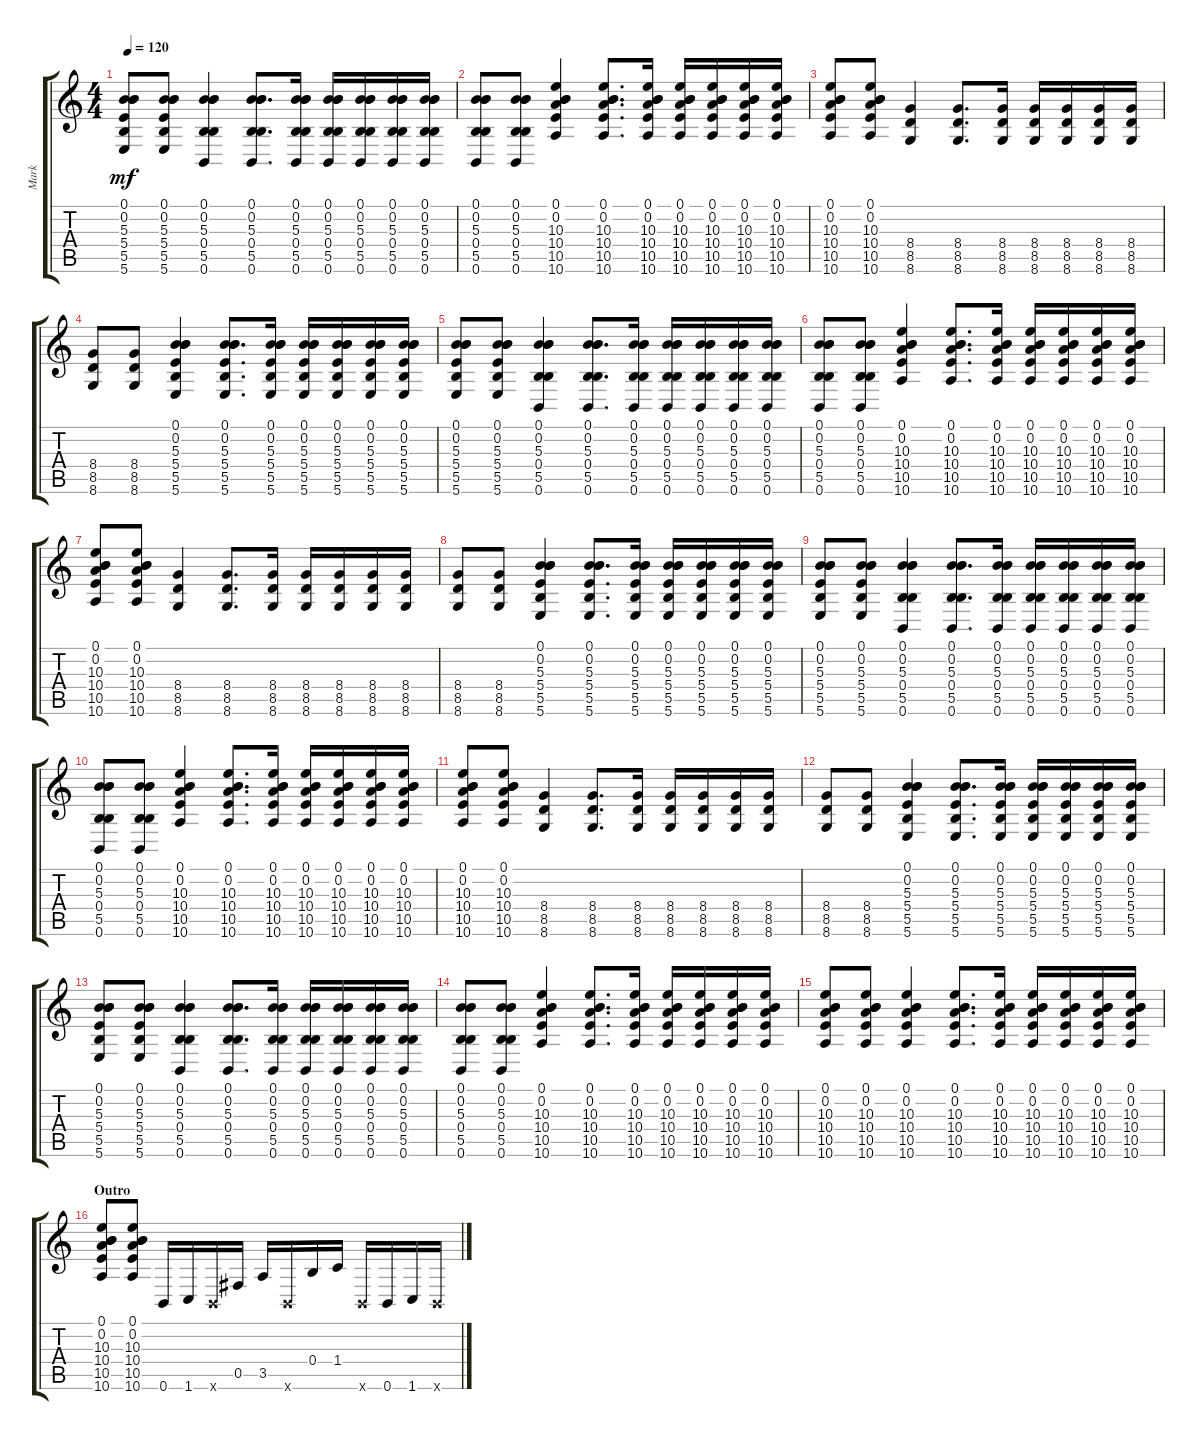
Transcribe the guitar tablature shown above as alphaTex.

\track ("Mark" "Mark") {instrument distortionguitar}
\staff {score tabs}
\tuning (B3 B3 Gb3 B2 Gb2 B1) {hide}
\ts (4 4)
\tempo 120
\clef g2
\ks c
(0.1 0.2 5.3 5.4 5.5 5.6).8{dy mf} (0.1 0.2 5.3 5.4 5.5 5.6).8 (0.1 0.2 5.3 0.4 5.5 0.6).4 (0.1 0.2 5.3 0.4 5.5 0.6).8{d} (0.1 0.2 5.3 0.4 5.5 0.6).16 (0.1 0.2 5.3 0.4 5.5 0.6).16 (0.1 0.2 5.3 0.4 5.5 0.6).16 (0.1 0.2 5.3 0.4 5.5 0.6).16 (0.1 0.2 5.3 0.4 5.5 0.6).16 |
(0.1 0.2 5.3 0.4 5.5 0.6).8 (0.1 0.2 5.3 0.4 5.5 0.6).8 (0.1 0.2 10.3 10.4 10.5 10.6).4 (0.1 0.2 10.3 10.4 10.5 10.6).8{d} (0.1 0.2 10.3 10.4 10.5 10.6).16 (0.1 0.2 10.3 10.4 10.5 10.6).16 (0.1 0.2 10.3 10.4 10.5 10.6).16 (0.1 0.2 10.3 10.4 10.5 10.6).16 (0.1 0.2 10.3 10.4 10.5 10.6).16 |
(0.1 0.2 10.3 10.4 10.5 10.6).8 (0.1 0.2 10.3 10.4 10.5 10.6).8 (8.4 8.5 8.6).4 (8.4 8.5 8.6).8{d} (8.4 8.5 8.6).16 (8.4 8.5 8.6).16 (8.4 8.5 8.6).16 (8.4 8.5 8.6).16 (8.4 8.5 8.6).16 |
(8.4 8.5 8.6).8 (8.4 8.5 8.6).8 (0.1 0.2 5.3 5.4 5.5 5.6).4 (0.1 0.2 5.3 5.4 5.5 5.6).8{d} (0.1 0.2 5.3 5.4 5.5 5.6).16 (0.1 0.2 5.3 5.4 5.5 5.6).16 (0.1 0.2 5.3 5.4 5.5 5.6).16 (0.1 0.2 5.3 5.4 5.5 5.6).16 (0.1 0.2 5.3 5.4 5.5 5.6).16 |
(0.1 0.2 5.3 5.4 5.5 5.6).8 (0.1 0.2 5.3 5.4 5.5 5.6).8 (0.1 0.2 5.3 0.4 5.5 0.6).4 (0.1 0.2 5.3 0.4 5.5 0.6).8{d} (0.1 0.2 5.3 0.4 5.5 0.6).16 (0.1 0.2 5.3 0.4 5.5 0.6).16 (0.1 0.2 5.3 0.4 5.5 0.6).16 (0.1 0.2 5.3 0.4 5.5 0.6).16 (0.1 0.2 5.3 0.4 5.5 0.6).16 |
(0.1 0.2 5.3 0.4 5.5 0.6).8 (0.1 0.2 5.3 0.4 5.5 0.6).8 (0.1 0.2 10.3 10.4 10.5 10.6).4 (0.1 0.2 10.3 10.4 10.5 10.6).8{d} (0.1 0.2 10.3 10.4 10.5 10.6).16 (0.1 0.2 10.3 10.4 10.5 10.6).16 (0.1 0.2 10.3 10.4 10.5 10.6).16 (0.1 0.2 10.3 10.4 10.5 10.6).16 (0.1 0.2 10.3 10.4 10.5 10.6).16 |
(0.1 0.2 10.3 10.4 10.5 10.6).8 (0.1 0.2 10.3 10.4 10.5 10.6).8 (8.4 8.5 8.6).4 (8.4 8.5 8.6).8{d} (8.4 8.5 8.6).16 (8.4 8.5 8.6).16 (8.4 8.5 8.6).16 (8.4 8.5 8.6).16 (8.4 8.5 8.6).16 |
(8.4 8.5 8.6).8 (8.4 8.5 8.6).8 (0.1 0.2 5.3 5.4 5.5 5.6).4 (0.1 0.2 5.3 5.4 5.5 5.6).8{d} (0.1 0.2 5.3 5.4 5.5 5.6).16 (0.1 0.2 5.3 5.4 5.5 5.6).16 (0.1 0.2 5.3 5.4 5.5 5.6).16 (0.1 0.2 5.3 5.4 5.5 5.6).16 (0.1 0.2 5.3 5.4 5.5 5.6).16 |
(0.1 0.2 5.3 5.4 5.5 5.6).8 (0.1 0.2 5.3 5.4 5.5 5.6).8 (0.1 0.2 5.3 0.4 5.5 0.6).4 (0.1 0.2 5.3 0.4 5.5 0.6).8{d} (0.1 0.2 5.3 0.4 5.5 0.6).16 (0.1 0.2 5.3 0.4 5.5 0.6).16 (0.1 0.2 5.3 0.4 5.5 0.6).16 (0.1 0.2 5.3 0.4 5.5 0.6).16 (0.1 0.2 5.3 0.4 5.5 0.6).16 |
(0.1 0.2 5.3 0.4 5.5 0.6).8 (0.1 0.2 5.3 0.4 5.5 0.6).8 (0.1 0.2 10.3 10.4 10.5 10.6).4 (0.1 0.2 10.3 10.4 10.5 10.6).8{d} (0.1 0.2 10.3 10.4 10.5 10.6).16 (0.1 0.2 10.3 10.4 10.5 10.6).16 (0.1 0.2 10.3 10.4 10.5 10.6).16 (0.1 0.2 10.3 10.4 10.5 10.6).16 (0.1 0.2 10.3 10.4 10.5 10.6).16 |
(0.1 0.2 10.3 10.4 10.5 10.6).8 (0.1 0.2 10.3 10.4 10.5 10.6).8 (8.4 8.5 8.6).4 (8.4 8.5 8.6).8{d} (8.4 8.5 8.6).16 (8.4 8.5 8.6).16 (8.4 8.5 8.6).16 (8.4 8.5 8.6).16 (8.4 8.5 8.6).16 |
(8.4 8.5 8.6).8 (8.4 8.5 8.6).8 (0.1 0.2 5.3 5.4 5.5 5.6).4 (0.1 0.2 5.3 5.4 5.5 5.6).8{d} (0.1 0.2 5.3 5.4 5.5 5.6).16 (0.1 0.2 5.3 5.4 5.5 5.6).16 (0.1 0.2 5.3 5.4 5.5 5.6).16 (0.1 0.2 5.3 5.4 5.5 5.6).16 (0.1 0.2 5.3 5.4 5.5 5.6).16 |
(0.1 0.2 5.3 5.4 5.5 5.6).8 (0.1 0.2 5.3 5.4 5.5 5.6).8 (0.1 0.2 5.3 0.4 5.5 0.6).4 (0.1 0.2 5.3 0.4 5.5 0.6).8{d} (0.1 0.2 5.3 0.4 5.5 0.6).16 (0.1 0.2 5.3 0.4 5.5 0.6).16 (0.1 0.2 5.3 0.4 5.5 0.6).16 (0.1 0.2 5.3 0.4 5.5 0.6).16 (0.1 0.2 5.3 0.4 5.5 0.6).16 |
(0.1 0.2 5.3 0.4 5.5 0.6).8 (0.1 0.2 5.3 0.4 5.5 0.6).8 (0.1 0.2 10.3 10.4 10.5 10.6).4 (0.1 0.2 10.3 10.4 10.5 10.6).8{d} (0.1 0.2 10.3 10.4 10.5 10.6).16 (0.1 0.2 10.3 10.4 10.5 10.6).16 (0.1 0.2 10.3 10.4 10.5 10.6).16 (0.1 0.2 10.3 10.4 10.5 10.6).16 (0.1 0.2 10.3 10.4 10.5 10.6).16 |
(0.1 0.2 10.3 10.4 10.5 10.6).8 (0.1 0.2 10.3 10.4 10.5 10.6).8 (0.1 0.2 10.3 10.4 10.5 10.6).4 (0.1 0.2 10.3 10.4 10.5 10.6).8{d} (0.1 0.2 10.3 10.4 10.5 10.6).16 (0.1 0.2 10.3 10.4 10.5 10.6).16 (0.1 0.2 10.3 10.4 10.5 10.6).16 (0.1 0.2 10.3 10.4 10.5 10.6).16 (0.1 0.2 10.3 10.4 10.5 10.6).16 |
\section ("" "Outro")
(0.1 0.2 10.3 10.4 10.5 10.6).8 (0.1 0.2 10.3 10.4 10.5 10.6).8 0.6.16 1.6.16 0.6{x}.16 0.5.16 3.5.16 0.6{x}.16 0.4.16 1.4.16 0.6{x}.16 0.6.16 1.6.16 0.6{x}.16
